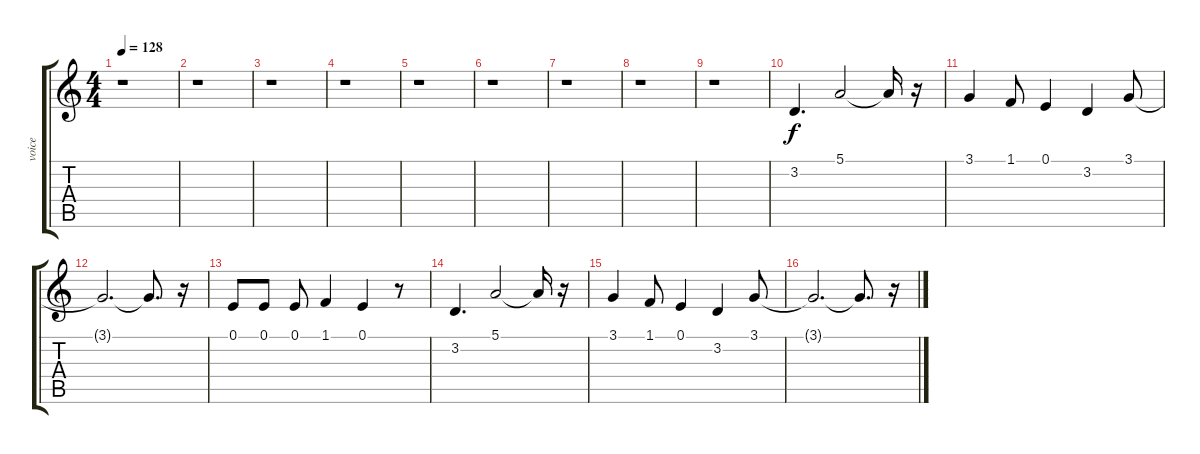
\track ("voice" "voice") {instrument stringensemble1}
\staff {score tabs}
\tuning (E4 B3 G3 D3 A2 E2) {hide}
\ts (4 4)
\tempo 128
\clef g2
\ks c
r.1{dy f} |
r.1 |
r.1 |
r.1 |
r.1 |
r.1 |
r.1 |
r.1 |
r.1 |
3.2.4{d} 5.1.2 5.1{t}.16 r.16 |
3.1.4 1.1.8 0.1.4 3.2.4 3.1.8 |
3.1{t}.2{d} 3.1{t}.8{d} r.16 |
0.1.8 0.1.8 0.1.8 1.1.4 0.1.4 r.8 |
3.2.4{d} 5.1.2 5.1{t}.16 r.16 |
3.1.4 1.1.8 0.1.4 3.2.4 3.1.8 |
3.1{t}.2{d} 3.1{t}.8{d} r.16
